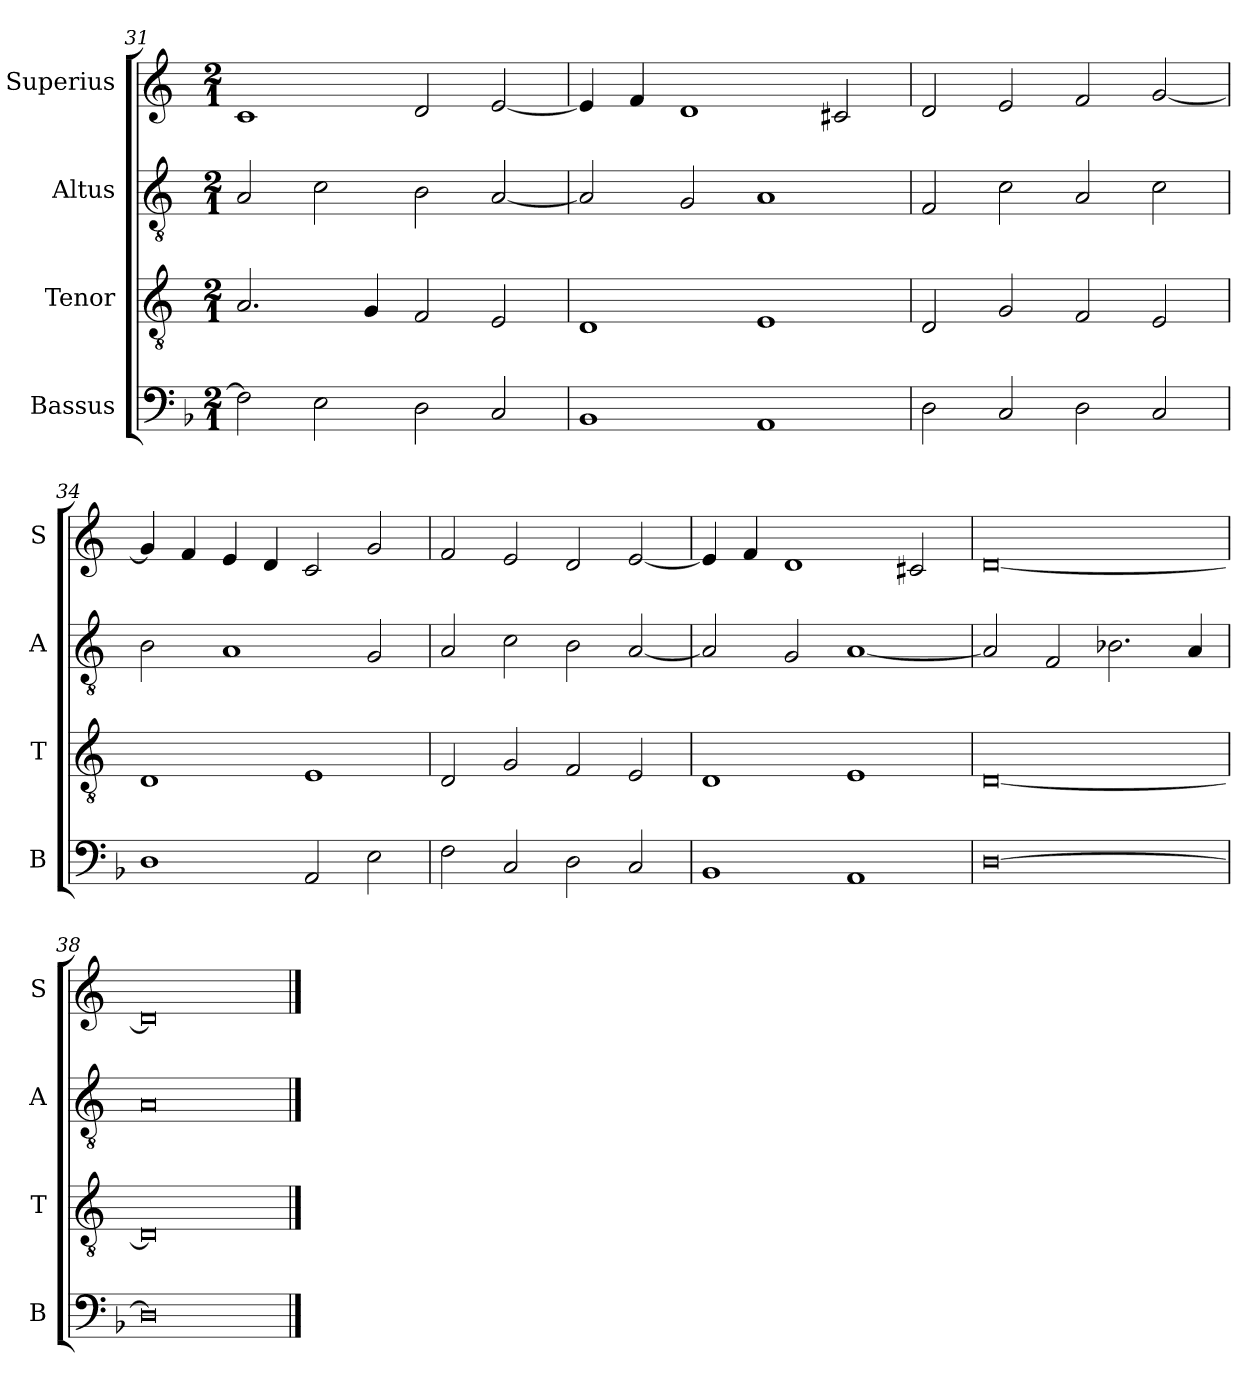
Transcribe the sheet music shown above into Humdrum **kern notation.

**kern	**kern	**kern	**kern
*part4	*part3	*part2	*part1
*staff4	*staff3	*staff2	*staff1
*I"Bassus	*I"Tenor	*I"Altus	*I"Superius
*I'B	*I'T	*I'A	*I'S
*clefF4	*clefGv2	*clefGv2	*clefG2
*k[b-]	*k[]	*k[]	*k[]
*M2/1	*M2/1	*M2/1	*M2/1
=31	=31	=31	=31
2F\]	2.A/	2A/	1c
2E\	.	2c\	.
.	4G/	.	.
2D\	2F/	2B\	2d/
2C/	2E/	[2A/	[2e/
=32	=32	=32	=32
1BB-	1D	2A/]	4e/]
.	.	.	4f/
.	.	2G/	1d
1AA	1E	1A	.
.	.	.	2c#X/
=33	=33	=33	=33
2D\	2D/	2F/	2d/
2C/	2G/	2c\	2e/
2D\	2F/	2A/	2f/
2C/	2E/	2c\	[2g/
=34	=34	=34	=34
1D	1D	2B\	4g/]
.	.	.	4f/
.	.	1A	4e/
.	.	.	4d/
2AA/	1E	.	2c/
2E\	.	2G/	2g/
=35	=35	=35	=35
2F\	2D/	2A/	2f/
2C/	2G/	2c\	2e/
2D\	2F/	2B\	2d/
2C/	2E/	[2A/	[2e/
=36	=36	=36	=36
1BB-	1D	2A/]	4e/]
.	.	.	4f/
.	.	2G/	1d
1AA	1E	[1A	.
.	.	.	2c#X/
=37	=37	=37	=37
[0D	[0D	2A/]	[0d
.	.	2F/	.
.	.	2.B-X\	.
.	.	4A/	.
=38	=38	=38	=38
0D]	0D]	0A	0d]
==	==	==	==
*-	*-	*-	*-
